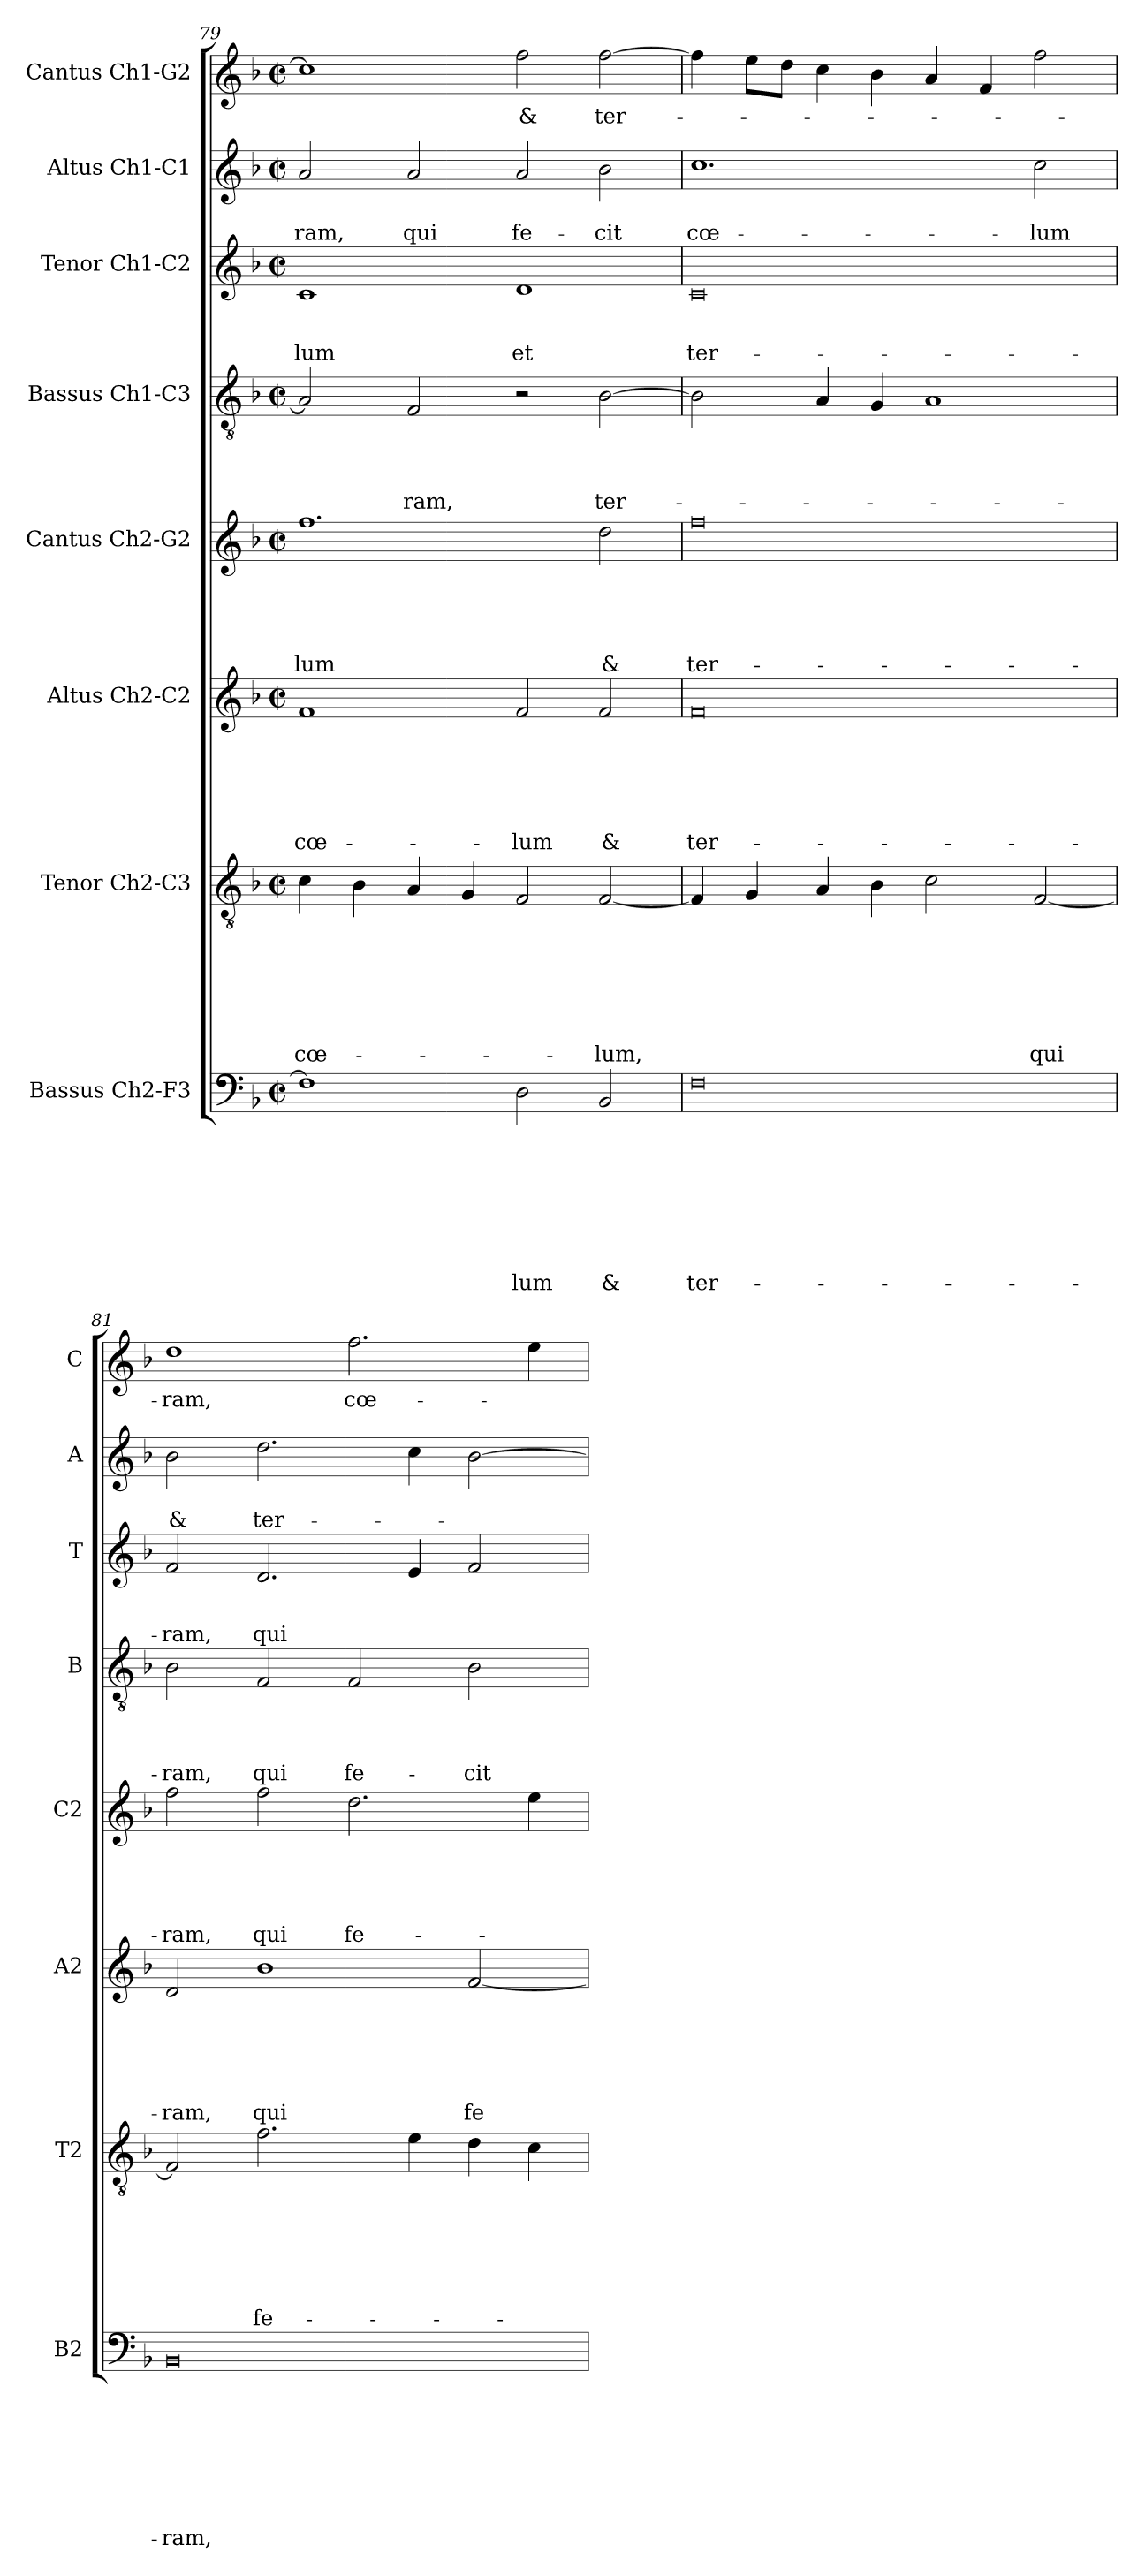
**kern	**text	**text	**text	**text	**text	**text	**text	**text	**kern	**text	**text	**text	**text	**text	**text	**text	**kern	**text	**text	**text	**text	**text	**text	**kern	**text	**text	**text	**text	**text	**kern	**text	**text	**text	**text	**kern	**text	**text	**text	**kern	**text	**text	**kern	**text
*part8	*part8	*part8	*part8	*part8	*part8	*part8	*part8	*part8	*part7	*part7	*part7	*part7	*part7	*part7	*part7	*part7	*part6	*part6	*part6	*part6	*part6	*part6	*part6	*part5	*part5	*part5	*part5	*part5	*part5	*part4	*part4	*part4	*part4	*part4	*part3	*part3	*part3	*part3	*part2	*part2	*part2	*part1	*part1
*staff8	*staff8	*staff8	*staff8	*staff8	*staff8	*staff8	*staff8	*staff8	*staff7	*staff7	*staff7	*staff7	*staff7	*staff7	*staff7	*staff7	*staff6	*staff6	*staff6	*staff6	*staff6	*staff6	*staff6	*staff5	*staff5	*staff5	*staff5	*staff5	*staff5	*staff4	*staff4	*staff4	*staff4	*staff4	*staff3	*staff3	*staff3	*staff3	*staff2	*staff2	*staff2	*staff1	*staff1
*I"Bassus Ch2-F3	*	*	*	*	*	*	*	*	*I"Tenor Ch2-C3	*	*	*	*	*	*	*	*I"Altus Ch2-C2	*	*	*	*	*	*	*I"Cantus Ch2-G2	*	*	*	*	*	*I"Bassus Ch1-C3	*	*	*	*	*I"Tenor Ch1-C2	*	*	*	*I"Altus Ch1-C1	*	*	*I"Cantus Ch1-G2	*
*I'B2	*	*	*	*	*	*	*	*	*I'T2	*	*	*	*	*	*	*	*I'A2	*	*	*	*	*	*	*I'C2	*	*	*	*	*	*I'B	*	*	*	*	*I'T	*	*	*	*I'A	*	*	*I'C	*
*clefF4	*	*	*	*	*	*	*	*	*clefGv2	*	*	*	*	*	*	*	*clefG2	*	*	*	*	*	*	*clefG2	*	*	*	*	*	*clefGv2	*	*	*	*	*clefG2	*	*	*	*clefG2	*	*	*clefG2	*
*k[b-]	*	*	*	*	*	*	*	*	*k[b-]	*	*	*	*	*	*	*	*k[b-]	*	*	*	*	*	*	*k[b-]	*	*	*	*	*	*k[b-]	*	*	*	*	*k[b-]	*	*	*	*k[b-]	*	*	*k[b-]	*
*F:	*	*	*	*	*	*	*	*	*F:	*	*	*	*	*	*	*	*F:	*	*	*	*	*	*	*F:	*	*	*	*	*	*F:	*	*	*	*	*F:	*	*	*	*F:	*	*	*F:	*
*M2/2	*	*	*	*	*	*	*	*	*M2/2	*	*	*	*	*	*	*	*M2/2	*	*	*	*	*	*	*M2/2	*	*	*	*	*	*M2/2	*	*	*	*	*M2/2	*	*	*	*M2/2	*	*	*M2/2	*
*met(c|)	*	*	*	*	*	*	*	*	*met(c|)	*	*	*	*	*	*	*	*met(c|)	*	*	*	*	*	*	*met(c|)	*	*	*	*	*	*met(c|)	*	*	*	*	*met(c|)	*	*	*	*met(c|)	*	*	*met(c|)	*
=79	=79	=79	=79	=79	=79	=79	=79	=79	=79	=79	=79	=79	=79	=79	=79	=79	=79	=79	=79	=79	=79	=79	=79	=79	=79	=79	=79	=79	=79	=79	=79	=79	=79	=79	=79	=79	=79	=79	=79	=79	=79	=79	=79
!	!	!	!	!	!	!	!	!	!	!	!	!	!	!	!	!LO:LY:b	!	!	!	!	!	!	!LO:LY:b	!	!	!	!	!	!LO:LY:b	!	!	!	!	!	!	!	!	!LO:LY:b	!	!	!LO:LY:b	!	!
1F]	.	.	.	.	.	.	.	.	4c\	.	.	.	.	.	.	cœ-	1f	.	.	.	.	.	cœ-	1.ff	.	.	.	.	-lum	2A/]	.	.	.	.	1c	.	.	-lum	2a/	.	-ram,	1cc]	.
.	.	.	.	.	.	.	.	.	4B-\	.	.	.	.	.	.	.	.	.	.	.	.	.	.	.	.	.	.	.	.	.	.	.	.	.	.	.	.	.	.	.	.	.	.
!	!	!	!	!	!	!	!	!	!	!	!	!	!	!	!	!	!	!	!	!	!	!	!	!	!	!	!	!	!	!	!	!	!	!LO:LY:b	!	!	!	!	!	!	!LO:LY:b	!	!
.	.	.	.	.	.	.	.	.	4A/	.	.	.	.	.	.	.	.	.	.	.	.	.	.	.	.	.	.	.	.	2F/	.	.	.	-ram,	.	.	.	.	2a/	.	qui	.	.
.	.	.	.	.	.	.	.	.	4G/	.	.	.	.	.	.	.	.	.	.	.	.	.	.	.	.	.	.	.	.	.	.	.	.	.	.	.	.	.	.	.	.	.	.
!	!	!	!	!	!	!	!	!LO:LY:b	!	!	!	!	!	!	!	!	!	!	!	!	!	!	!LO:LY:b	!	!	!	!	!	!	!	!	!	!	!	!	!	!	!LO:LY:b	!	!	!LO:LY:b	!	!LO:LY:b
2D\	.	.	.	.	.	.	.	-lum	2F/	.	.	.	.	.	.	.	2f/	.	.	.	.	.	-lum	.	.	.	.	.	.	2r	.	.	.	.	1d	.	.	et	2a/	.	fe-	2ff\	&
!	!	!	!	!	!	!	!	!LO:LY:b	!	!	!	!	!	!	!	!LO:LY:b	!	!	!	!	!	!	!LO:LY:b	!	!	!	!	!	!LO:LY:b	!	!	!	!	!LO:LY:b	!	!	!	!	!	!	!LO:LY:b	!	!LO:LY:b
2BB-/	.	.	.	.	.	.	.	&	[2F/	.	.	.	.	.	.	-lum,	2f/	.	.	.	.	.	&	2dd\	.	.	.	.	&	[2B-\	.	.	.	ter-	.	.	.	.	2b-\	.	-cit	[2ff\	ter-
=80	=80	=80	=80	=80	=80	=80	=80	=80	=80	=80	=80	=80	=80	=80	=80	=80	=80	=80	=80	=80	=80	=80	=80	=80	=80	=80	=80	=80	=80	=80	=80	=80	=80	=80	=80	=80	=80	=80	=80	=80	=80	=80	=80
!	!	!	!	!	!	!	!	!LO:LY:b	!	!	!	!	!	!	!	!	!	!	!	!	!	!	!LO:LY:b	!	!	!	!	!	!LO:LY:b	!	!	!	!	!	!	!	!	!LO:LY:b	!	!	!LO:LY:b	!	!
0F	.	.	.	.	.	.	.	ter-	4F/]	.	.	.	.	.	.	.	0f	.	.	.	.	.	ter-	0ff	.	.	.	.	ter-	2B-\]	.	.	.	.	0c	.	.	ter-	1.cc	.	cœ-	4ff\]	.
.	.	.	.	.	.	.	.	.	4G/	.	.	.	.	.	.	.	.	.	.	.	.	.	.	.	.	.	.	.	.	.	.	.	.	.	.	.	.	.	.	.	.	8ee\L	.
.	.	.	.	.	.	.	.	.	.	.	.	.	.	.	.	.	.	.	.	.	.	.	.	.	.	.	.	.	.	.	.	.	.	.	.	.	.	.	.	.	.	8dd\J	.
.	.	.	.	.	.	.	.	.	4A/	.	.	.	.	.	.	.	.	.	.	.	.	.	.	.	.	.	.	.	.	4A/	.	.	.	.	.	.	.	.	.	.	.	4cc\	.
.	.	.	.	.	.	.	.	.	4B-\	.	.	.	.	.	.	.	.	.	.	.	.	.	.	.	.	.	.	.	.	4G/	.	.	.	.	.	.	.	.	.	.	.	4b-\	.
.	.	.	.	.	.	.	.	.	2c\	.	.	.	.	.	.	.	.	.	.	.	.	.	.	.	.	.	.	.	.	1A	.	.	.	.	.	.	.	.	.	.	.	4a/	.
.	.	.	.	.	.	.	.	.	.	.	.	.	.	.	.	.	.	.	.	.	.	.	.	.	.	.	.	.	.	.	.	.	.	.	.	.	.	.	.	.	.	4f/	.
!	!	!	!	!	!	!	!	!	!	!	!	!	!	!	!	!LO:LY:b	!	!	!	!	!	!	!	!	!	!	!	!	!	!	!	!	!	!	!	!	!	!	!	!	!LO:LY:b	!	!
.	.	.	.	.	.	.	.	.	[2F/	.	.	.	.	.	.	qui	.	.	.	.	.	.	.	.	.	.	.	.	.	.	.	.	.	.	.	.	.	.	2cc\	.	-lum	2ff\	.
=81	=81	=81	=81	=81	=81	=81	=81	=81	=81	=81	=81	=81	=81	=81	=81	=81	=81	=81	=81	=81	=81	=81	=81	=81	=81	=81	=81	=81	=81	=81	=81	=81	=81	=81	=81	=81	=81	=81	=81	=81	=81	=81	=81
!	!	!	!	!	!	!	!	!LO:LY:b	!	!	!	!	!	!	!	!	!	!	!	!	!	!	!LO:LY:b	!	!	!	!	!	!LO:LY:b	!	!	!	!	!LO:LY:b	!	!	!	!LO:LY:b	!	!	!LO:LY:b	!	!LO:LY:b
0BB-	.	.	.	.	.	.	.	-ram,	2F/]	.	.	.	.	.	.	.	2d/	.	.	.	.	.	-ram,	2ff\	.	.	.	.	-ram,	2B-\	.	.	.	-ram,	2f/	.	.	-ram,	2b-\	.	&	1dd	-ram,
!	!	!	!	!	!	!	!	!	!	!	!	!	!	!	!	!LO:LY:b	!	!	!	!	!	!	!LO:LY:b	!	!	!	!	!	!LO:LY:b	!	!	!	!	!LO:LY:b	!	!	!	!LO:LY:b	!	!	!LO:LY:b	!	!
.	.	.	.	.	.	.	.	.	2.f\	.	.	.	.	.	.	fe-	1b-	.	.	.	.	.	qui	2ff\	.	.	.	.	qui	2F/	.	.	.	qui	2.d/	.	.	qui	2.dd\	.	ter-	.	.
!	!	!	!	!	!	!	!	!	!	!	!	!	!	!	!	!	!	!	!	!	!	!	!	!	!	!	!	!	!LO:LY:b	!	!	!	!	!LO:LY:b	!	!	!	!	!	!	!	!	!LO:LY:b
.	.	.	.	.	.	.	.	.	.	.	.	.	.	.	.	.	.	.	.	.	.	.	.	2.dd\	.	.	.	.	fe-	2F/	.	.	.	fe-	.	.	.	.	.	.	.	2.ff\	cœ-
.	.	.	.	.	.	.	.	.	4e\	.	.	.	.	.	.	.	.	.	.	.	.	.	.	.	.	.	.	.	.	.	.	.	.	.	4e/	.	.	.	4cc\	.	.	.	.
!	!	!	!	!	!	!	!	!	!	!	!	!	!	!	!	!	!	!	!	!	!	!	!LO:LY:b	!	!	!	!	!	!	!	!	!	!	!LO:LY:b	!	!	!	!	!	!	!	!	!
.	.	.	.	.	.	.	.	.	4d\	.	.	.	.	.	.	.	[2f/	.	.	.	.	.	fe-	.	.	.	.	.	.	2B-\	.	.	.	-cit	2f/	.	.	.	[2b-\	.	.	.	.
.	.	.	.	.	.	.	.	.	4c\	.	.	.	.	.	.	.	.	.	.	.	.	.	.	4ee\	.	.	.	.	.	.	.	.	.	.	.	.	.	.	.	.	.	4ee\	.
=	=	=	=	=	=	=	=	=	=	=	=	=	=	=	=	=	=	=	=	=	=	=	=	=	=	=	=	=	=	=	=	=	=	=	=	=	=	=	=	=	=	=	=
*-	*-	*-	*-	*-	*-	*-	*-	*-	*-	*-	*-	*-	*-	*-	*-	*-	*-	*-	*-	*-	*-	*-	*-	*-	*-	*-	*-	*-	*-	*-	*-	*-	*-	*-	*-	*-	*-	*-	*-	*-	*-	*-	*-
